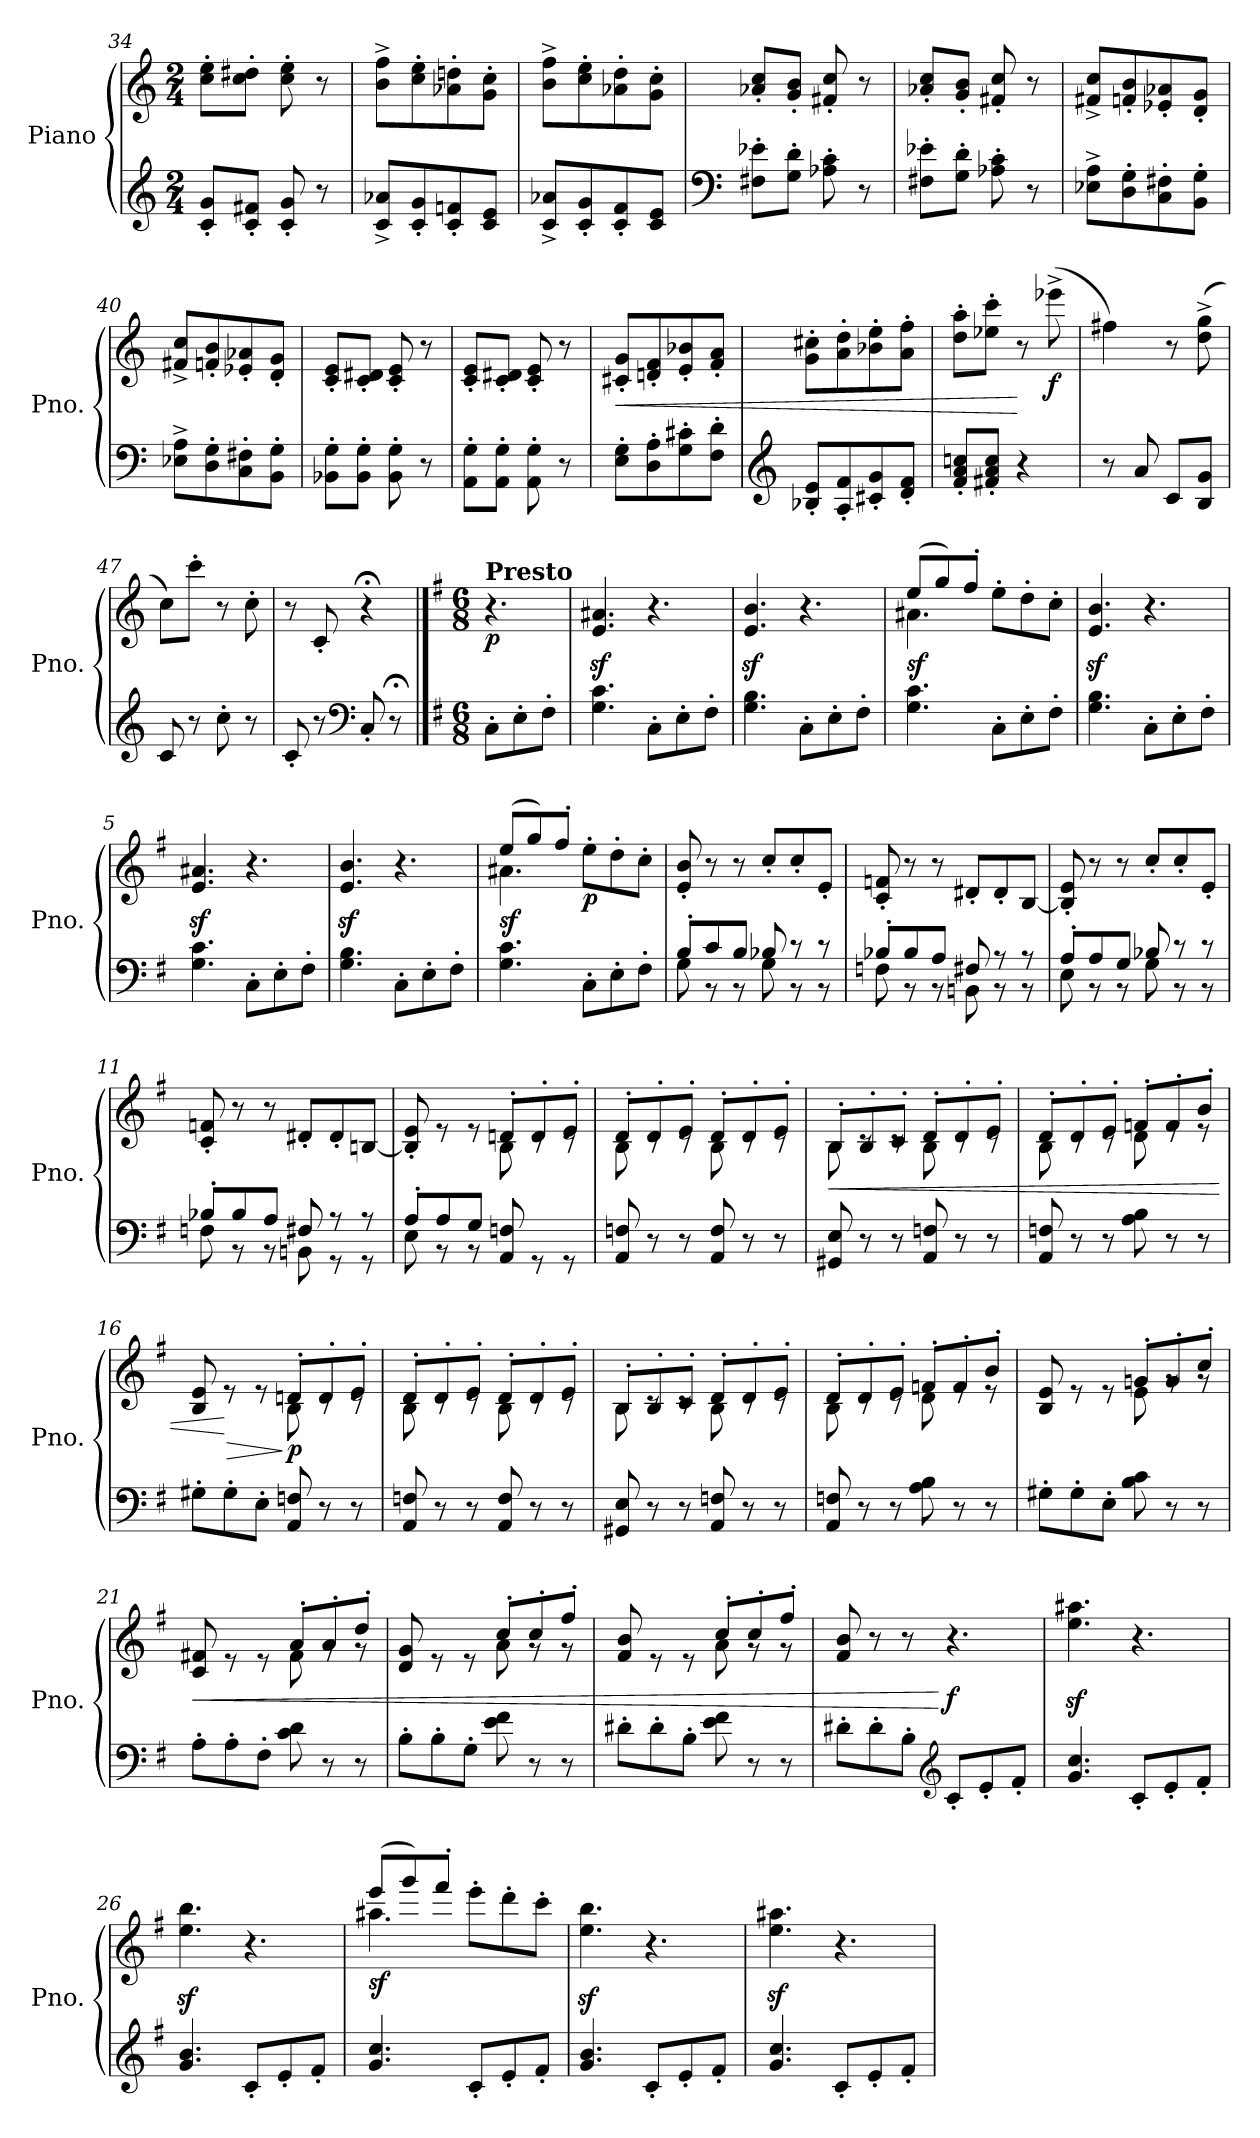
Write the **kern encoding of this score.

**kern	**kern	**dynam
*part1	*part1	*part1
*staff2	*staff1	*staff1/2
*I"Piano	*	*
*I'Pno.	*	*
*clefG2	*clefG2	*
*k[]	*k[]	*
*M2/4	*M2/4	*
=34	=34	=34
8c/' 8g/'L	8cc\' 8ee\'L	.
8c/' 8f#X/'J	8cc\' 8dd#X\'J	.
8c/' 8g/'	8cc\' 8ee\'	.
8r	8r	.
=35	=35	=35
8c/^ 8a-X/^L	8b\^ 8ff\^L	.
8c/' 8g/'	8cc\' 8ee\'	.
8c/' 8fn/'	8a-X\' 8ddn\'	.
8c/ 8e/J	8g\' 8cc\'J	.
=36	=36	=36
8c/^ 8a-X/^L	8b\^ 8ff\^L	.
8c/' 8g/'	8cc\' 8ee\'	.
8c/' 8f/'	8a-X\' 8dd\'	.
8c/ 8e/J	8g\' 8cc\'J	.
=37	=37	=37
*clefF4	*	*
8F#X\' 8e-X\'L	8a-X/' 8cc/'L	.
8G\' 8d\'J	8g/' 8b/'J	.
8A-X\' 8c\'	8f#X/' 8cc/'	.
8r	8r	.
=38	=38	=38
8F#X\' 8e-X\'L	8a-X/' 8cc/'L	.
8G\' 8d\'J	8g/' 8b/'J	.
8A-X\' 8c\'	8f#X/' 8cc/'	.
8r	8r	.
=39	=39	=39
8E-X\^ 8A\^L	8f#X/^ 8cc/^L	.
8D\' 8G\'	8fn/' 8b/'	.
8C\' 8F#X\'	8e-X/' 8a-X/'	.
8BB\' 8G\'J	8d/' 8g/'J	.
=40	=40	=40
8E-X\^ 8A\^L	8f#X/^ 8cc/^L	.
8D\' 8G\'	8fn/' 8b/'	.
8C\' 8F#X\'	8e-X/' 8a-X/'	.
8BB\' 8G\'J	8d/' 8g/'J	.
!!LO:LB:g=z
=41	=41	=41
8BB-X\' 8G\'L	8c/' 8e/'L	.
8BB-\' 8G\'J	8c/' 8d#X/'J	.
8BB-\' 8G\'	8c/' 8e/'	.
8r	8r	.
=42	=42	=42
8AA\' 8G\'L	8c/' 8e/'L	.
8AA\' 8G\'J	8c/' 8d#X/'J	.
8AA\' 8G\'	8c/' 8e/'	.
8r	8r	.
=43	=43	=43
!	!	!LO:HP:b
8E\' 8G\'L	8c#X/' 8g/'L	<
8D\' 8A\'	8dn/' 8f/'	.
8G\' 8c#X\'	8e/' 8b-X/'	.
8F\' 8d\'J	8f/' 8a/'J	.
=44	=44	=44
*clefG2	*	*
8B-X/' 8e/'L	8g\' 8cc#X\'L	.
8A/' 8f/'	8a\' 8dd\'	.
8c#X/' 8g/'	8b-X\' 8ee\'	.
8d/' 8f/'J	8a\' 8ff\'J	.
=45	=45	=45
8f/' 8a/' 8ccn/'L	8dd\' 8aa\'L	.
8f#X/' 8a/' 8cc/'J	8ee-X\' 8ccc\'J	.
4r	8r	[
!	!	!LO:DY:b
.	(>8eee-X^\	f
=46	=46	=46
8r	4ff#X\)	.
8a/	.	.
8c/L	8r	.
8B/ 8g/J	(>8dd\^ 8gg\^	.
=47	=47	=47
8c/	8cc\L)	.
8r	8ccc'\J	.
8cc'\	8r	.
8r	8cc'\	.
=48	=48	=48
8c'/	8r	.
8r	8c'/	.
*clefF4	*	*
8C'/	4r;<	.
8r;<	.	.
!!LO:PB:g=z
==	==	==
*k[f#]	*k[f#]	*
*M6/8	*M6/8	*
!	!LO:TX:a:B:t=Presto	!
!	!	!LO:DY:b
8C'\L	4.r	p
8E'\	.	.
8F#'\J	.	.
=1	=1	=1
4.G\ 4.c\	4.e/z< 4.a#X/z<	.
8C'\L	4.r	.
8E'\	.	.
8F#'\J	.	.
=2	=2	=2
4.G\ 4.B\	4.e/z< 4.b/z<	.
8C'\L	4.r	.
8E'\	.	.
8F#'\J	.	.
=3	=3	=3
*	*^	*
!	!	!	!LO:DY:b
4.G\ 4.c\	(>8ee/L	4.a#X\	sf
.	8gg/)	.	.
.	8ff#'/J	.	.
8C'\L	8ee'\L	4.ryy	.
8E'\	8dd'\	.	.
8F#'\J	8cc'\J	.	.
*	*v	*v	*
=4	=4	=4
4.G\ 4.B\	4.e/z< 4.b/z<	.
8C'\L	4.r	.
8E'\	.	.
8F#'\J	.	.
=5	=5	=5
4.G\ 4.c\	4.e/z< 4.a#X/z<	.
8C'\L	4.r	.
8E'\	.	.
8F#'\J	.	.
=6	=6	=6
4.G\ 4.B\	4.e/z< 4.b/z<	.
8C'\L	4.r	.
8E'\	.	.
8F#'\J	.	.
!!LO:LB:g=z
=7	=7	=7
*	*^	*
!	!	!	!LO:DY:b
4.G\ 4.c\	(>8ee/L	4.a#X\	sf
.	8gg/)	.	.
.	8ff#'/J	.	.
!	!	!	!LO:DY:b
8C'\L	8ee'\L	4.ryy	p
8E'\	8dd'\	.	.
8F#'\J	8cc'\J	.	.
*	*v	*v	*
=8	=8	=8
*^	*	*
8B'/L	8G\	8e/' 8b/'	.
8c/	8r	8r	.
8B/J	8r	8r	.
8B-X/	8G\	8cc'/L	.
8r	8r	8cc'/	.
8r	8r	8e'/J	.
=9	=9	=9	=9
8B-X'/L	8Fn\	8c/' 8fn/'	.
8B-/	8r	8r	.
8A/J	8r	8r	.
8F#X/	8BBn\	8d#X'/L	.
8r	8r	8d#'/	.
8r	8r	[8B/J	.
=10	=10	=10	=10
8A'/L	8E\	8B/]' 8e/'	.
8A/	8r	8r	.
8G/J	8r	8r	.
8B-X/	8G\	8cc'/L	.
8r	8r	8cc'/	.
8r	8r	8e'/J	.
=11	=11	=11	=11
8B-X'/L	8Fn\	8c/' 8fn/'	.
8B-/	8r	8r	.
8A/J	8r	8r	.
8F#X/	8BBn\	8d#X'/L	.
8r	8r	8d#'/	.
8r	8r	[8Bn/J	.
!!LO:LB:g=z
=12	=12	=12	=12
*	*	*^	*
8A'/L	8E\	8B/]' 8e/'	4.ryy	.
8A/	8r	8re	.	.
8G/J	8r	8re	.	.
8AA/ 8Fn/	4.ryy	8dn'/L	8B\	.
8rGG	.	8d'/	8rc	.
8rGG	.	8e'/J	8rc	.
*v	*v	*	*	*
=13	=13	=13	=13
8AA/ 8Fn/	8d'/L	8B\	.
8r	8d'/	8rc	.
8r	8e'/J	8rc	.
8AA/ 8F/	8d'/L	8B\	.
8r	8d'/	8rc	.
8r	8e'/J	8rc	.
=14	=14	=14	=14
!	!	!	!LO:HP:b
8GG#X/ 8E/	8B'/L	8B\	<
8r	8B'/	8rc	.
8r	8c'/J	8rc	.
8AA/ 8Fn/	8d'/L	8B\	.
8r	8d'/	8rc	.
8r	8e'/J	8rc	.
=15	=15	=15	=15
8AA/ 8Fn/	8d'/L	8B\	.
8r	8d'/	8rc	.
8r	8e'/J	8rc	.
8A\ 8B\	8fn'/L	8d\	.
8r	8f'/	8re	.
8r	8b'/J	8re	.
=16	=16	=16	=16
8G#X'\L	8B/ 8e/	4.ryy	.
!	!	!	!LO:HP:n=1:b
8G#'\	8re	.	[ >
8E'\J	8re	.	.
!	!	!	!LO:DY:n=1:b
8AA/ 8Fn/	8dn'/L	8B\	] p
8r	8d'/	8rc	.
8r	8e'/J	8rc	.
!!LO:LB:g=z	!!
=17	=17	=17	=17
8AA/ 8Fn/	8d'/L	8B\	.
8r	8d'/	8rc	.
8r	8e'/J	8rc	.
8AA/ 8F/	8d'/L	8B\	.
8r	8d'/	8rc	.
8r	8e'/J	8rc	.
=18	=18	=18	=18
8GG#X/ 8E/	8B'/L	8B\	.
8r	8B'/	8rc	.
8r	8c'/J	8rc	.
8AA/ 8Fn/	8d'/L	8B\	.
8r	8d'/	8rc	.
8r	8e'/J	8rc	.
=19	=19	=19	=19
8AA/ 8Fn/	8d'/L	8B\	.
8r	8d'/	8rc	.
8r	8e'/J	8rc	.
8A\ 8B\	8fn'/L	8d\	.
8r	8f'/	8re	.
8r	8b'/J	8re	.
=20	=20	=20	=20
8G#X'\L	8B/ 8e/	4.ryy	.
8G#'\	8re	.	.
8E'\J	8re	.	.
8B\ 8c\	8gn'/L	8e\	.
8r	8g'/	8rg	.
8r	8cc'/J	8rg	.
=21	=21	=21	=21
!	!	!	!LO:HP:b
8A'\L	8c/ 8f#X/	4.ryy	<
8A'\	8re	.	.
8F#'\J	8re	.	.
8c\ 8d\	8a'/L	8f#\	.
8r	8a'/	8rg	.
8r	8dd'/J	8rg	.
=22	=22	=22	=22
8B'\L	8d/ 8g/	4.ryy	.
8B'\	8re	.	.
8G'\J	8re	.	.
8e\ 8f#\	8cc'/L	8a\	.
8r	8cc'/	8rg	.
8r	8ff#'/J	8rg	.
!!LO:PB:g=z	!!
=23	=23	=23	=23
8d#X'\L	8f#/ 8b/	4.ryy	.
8d#'\	8re	.	.
8B'\J	8re	.	.
8e\ 8f#\	8cc'/L	8a\	.
8r	8cc'/	8rg	.
8r	8ff#'/J	8rg	.
*	*v	*v	*
=24	=24	=24
8d#X'\L	8f#/ 8b/	.
8d#'\	8r	.
8B'\J	8r	.
*clefG2	*	*
!	!	!LO:DY:n=1:b
8c'/L	4.r	[ f
8e'/	.	.
8f#'/J	.	.
=25	=25	=25
4.g/ 4.cc/	4.ee\z< 4.aa#X\z<	.
8c'/L	4.r	.
8e'/	.	.
8f#'/J	.	.
=26	=26	=26
4.g/ 4.b/	4.ee\z< 4.bb\z<	.
8c'/L	4.r	.
8e'/	.	.
8f#'/J	.	.
=27	=27	=27
*	*^	*
!	!	!	!LO:DY:b
4.g/ 4.cc/	(>8eee/L	4.aa#X\	sf
.	8ggg/)	.	.
.	8fff#'/J	.	.
8c'/L	8eee'\L	4.ryy	.
8e'/	8ddd'\	.	.
8f#'/J	8ccc'\J	.	.
*	*v	*v	*
=28	=28	=28
4.g/ 4.b/	4.ee\z< 4.bb\z<	.
8c'/L	4.r	.
8e'/	.	.
8f#'/J	.	.
=29	=29	=29
4.g/ 4.cc/	4.ee\z< 4.aa#X\z<	.
8c'/L	4.r	.
8e'/	.	.
8f#'/J	.	.
=	=	=
*-	*-	*-
